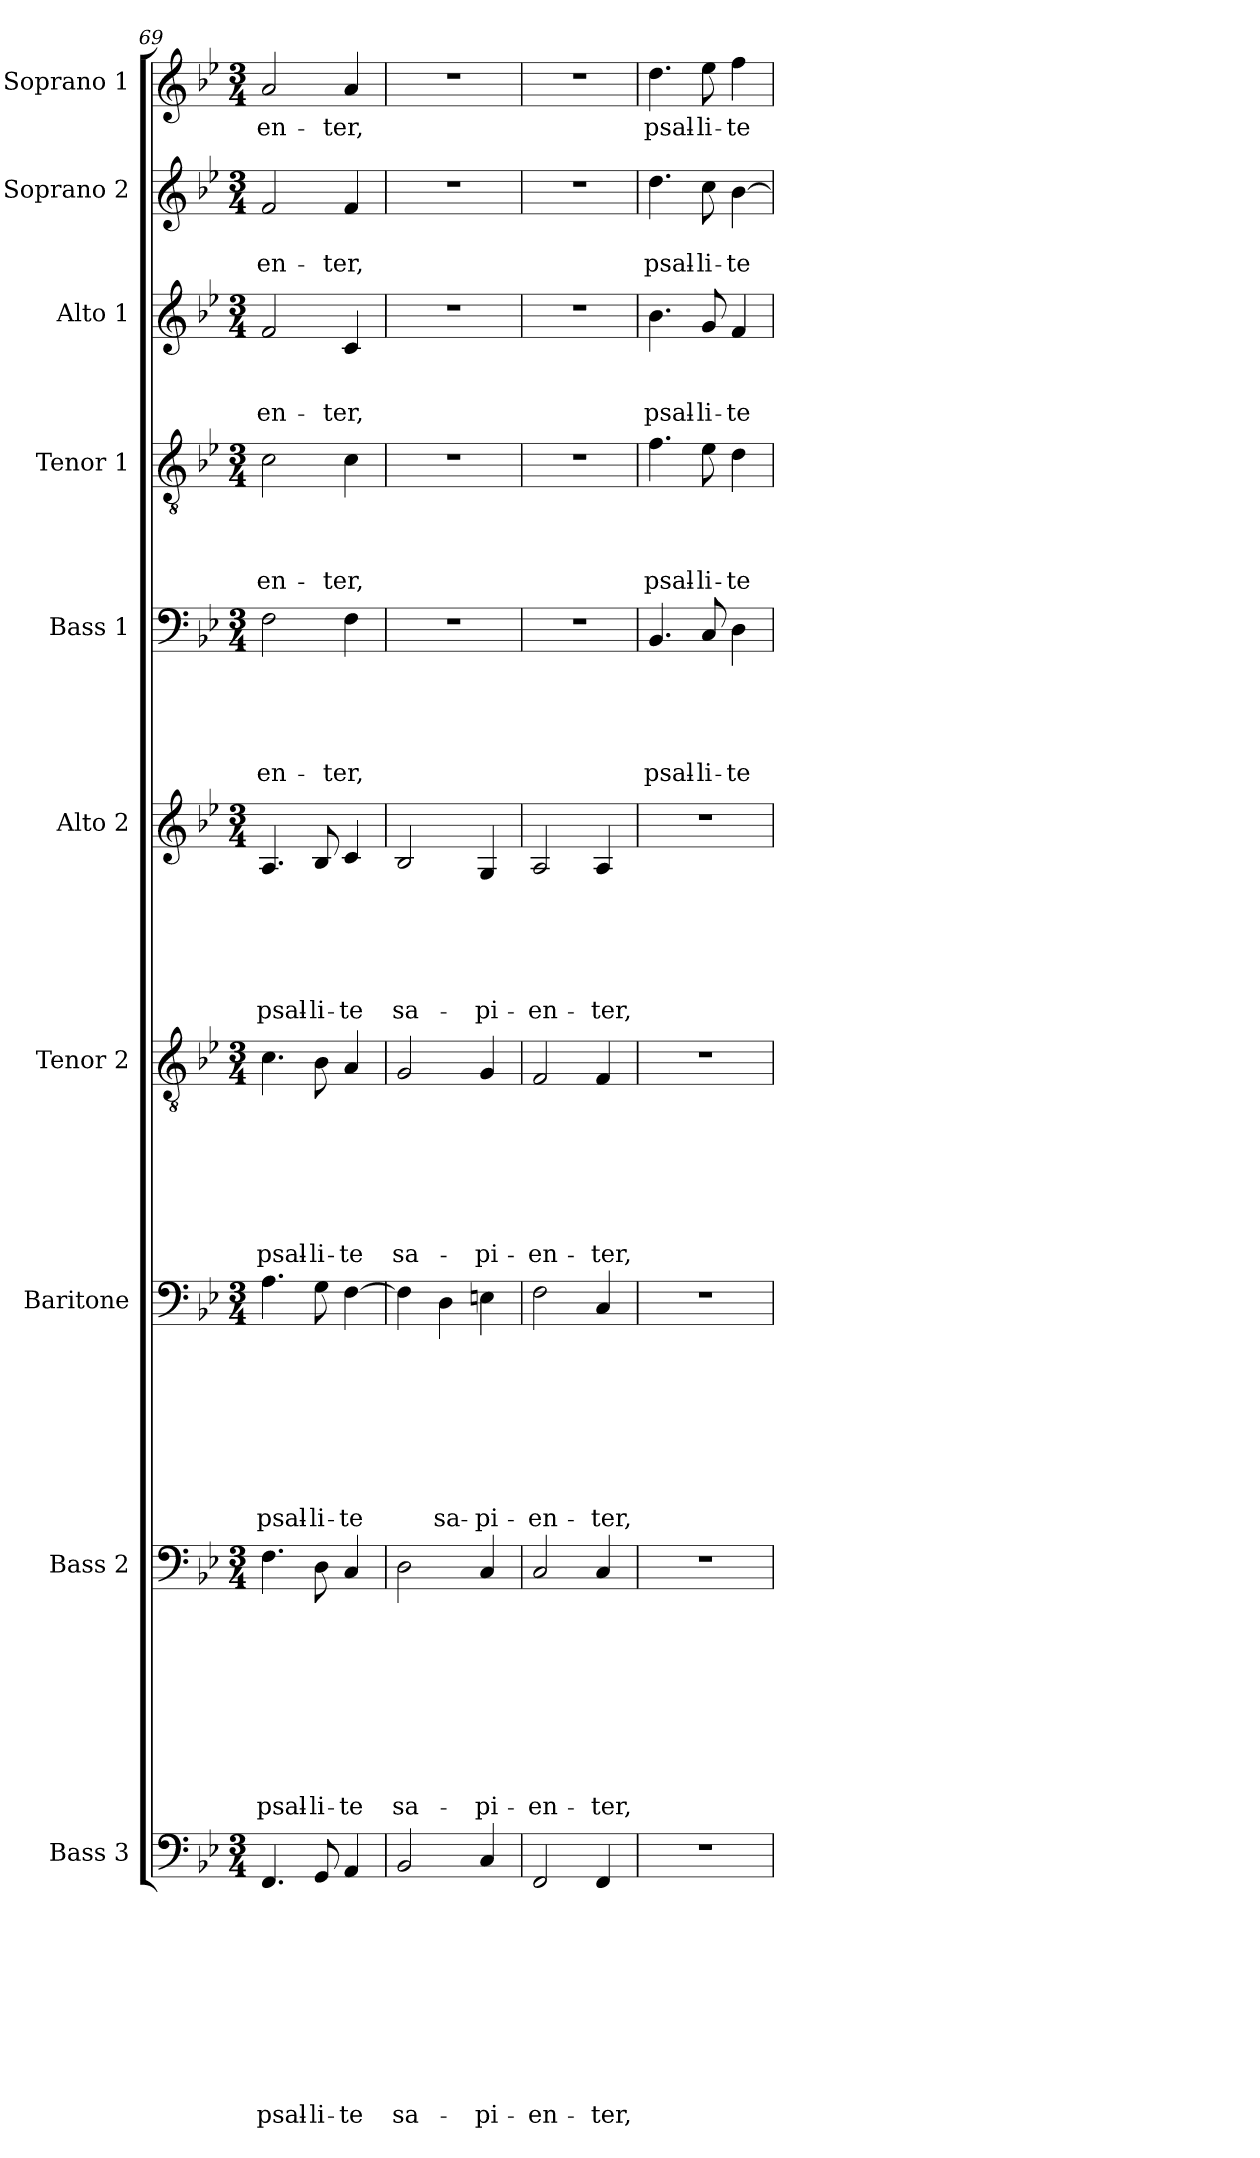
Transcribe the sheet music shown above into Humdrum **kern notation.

**kern	**text	**text	**text	**text	**text	**text	**text	**text	**text	**text	**kern	**text	**text	**text	**text	**text	**text	**text	**text	**text	**kern	**text	**text	**text	**text	**text	**text	**text	**text	**kern	**text	**text	**text	**text	**text	**text	**text	**kern	**text	**text	**text	**text	**text	**text	**kern	**text	**text	**text	**text	**text	**kern	**text	**text	**text	**text	**kern	**text	**text	**text	**kern	**text	**text	**kern	**text
*part10	*part10	*part10	*part10	*part10	*part10	*part10	*part10	*part10	*part10	*part10	*part9	*part9	*part9	*part9	*part9	*part9	*part9	*part9	*part9	*part9	*part8	*part8	*part8	*part8	*part8	*part8	*part8	*part8	*part8	*part7	*part7	*part7	*part7	*part7	*part7	*part7	*part7	*part6	*part6	*part6	*part6	*part6	*part6	*part6	*part5	*part5	*part5	*part5	*part5	*part5	*part4	*part4	*part4	*part4	*part4	*part3	*part3	*part3	*part3	*part2	*part2	*part2	*part1	*part1
*staff10	*staff10	*staff10	*staff10	*staff10	*staff10	*staff10	*staff10	*staff10	*staff10	*staff10	*staff9	*staff9	*staff9	*staff9	*staff9	*staff9	*staff9	*staff9	*staff9	*staff9	*staff8	*staff8	*staff8	*staff8	*staff8	*staff8	*staff8	*staff8	*staff8	*staff7	*staff7	*staff7	*staff7	*staff7	*staff7	*staff7	*staff7	*staff6	*staff6	*staff6	*staff6	*staff6	*staff6	*staff6	*staff5	*staff5	*staff5	*staff5	*staff5	*staff5	*staff4	*staff4	*staff4	*staff4	*staff4	*staff3	*staff3	*staff3	*staff3	*staff2	*staff2	*staff2	*staff1	*staff1
*I"Bass 3	*	*	*	*	*	*	*	*	*	*	*I"Bass 2	*	*	*	*	*	*	*	*	*	*I"Baritone	*	*	*	*	*	*	*	*	*I"Tenor 2	*	*	*	*	*	*	*	*I"Alto 2	*	*	*	*	*	*	*I"Bass 1	*	*	*	*	*	*I"Tenor 1	*	*	*	*	*I"Alto 1	*	*	*	*I"Soprano 2	*	*	*I"Soprano 1	*
*I'B.	*	*	*	*	*	*	*	*	*	*	*I'B.	*	*	*	*	*	*	*	*	*	*I'Bar.	*	*	*	*	*	*	*	*	*I'T.	*	*	*	*	*	*	*	*I'A.	*	*	*	*	*	*	*I'B.	*	*	*	*	*	*I'T.	*	*	*	*	*I'A.	*	*	*	*I'S.	*	*	*I'S.	*
*clefF4	*	*	*	*	*	*	*	*	*	*	*clefF4	*	*	*	*	*	*	*	*	*	*clefF4	*	*	*	*	*	*	*	*	*clefGv2	*	*	*	*	*	*	*	*clefG2	*	*	*	*	*	*	*clefF4	*	*	*	*	*	*clefGv2	*	*	*	*	*clefG2	*	*	*	*clefG2	*	*	*clefG2	*
*k[b-e-]	*	*	*	*	*	*	*	*	*	*	*k[b-e-]	*	*	*	*	*	*	*	*	*	*k[b-e-]	*	*	*	*	*	*	*	*	*k[b-e-]	*	*	*	*	*	*	*	*k[b-e-]	*	*	*	*	*	*	*k[b-e-]	*	*	*	*	*	*k[b-e-]	*	*	*	*	*k[b-e-]	*	*	*	*k[b-e-]	*	*	*k[b-e-]	*
*B-:	*	*	*	*	*	*	*	*	*	*	*B-:	*	*	*	*	*	*	*	*	*	*B-:	*	*	*	*	*	*	*	*	*B-:	*	*	*	*	*	*	*	*B-:	*	*	*	*	*	*	*B-:	*	*	*	*	*	*B-:	*	*	*	*	*B-:	*	*	*	*B-:	*	*	*B-:	*
*M3/4	*	*	*	*	*	*	*	*	*	*	*M3/4	*	*	*	*	*	*	*	*	*	*M3/4	*	*	*	*	*	*	*	*	*M3/4	*	*	*	*	*	*	*	*M3/4	*	*	*	*	*	*	*M3/4	*	*	*	*	*	*M3/4	*	*	*	*	*M3/4	*	*	*	*M3/4	*	*	*M3/4	*
=69	=69	=69	=69	=69	=69	=69	=69	=69	=69	=69	=69	=69	=69	=69	=69	=69	=69	=69	=69	=69	=69	=69	=69	=69	=69	=69	=69	=69	=69	=69	=69	=69	=69	=69	=69	=69	=69	=69	=69	=69	=69	=69	=69	=69	=69	=69	=69	=69	=69	=69	=69	=69	=69	=69	=69	=69	=69	=69	=69	=69	=69	=69	=69	=69
!	!	!	!	!	!	!	!	!	!	!LO:LY:b	!	!	!	!	!	!	!	!	!	!LO:LY:b	!	!	!	!	!	!	!	!	!LO:LY:b	!	!	!	!	!	!	!	!LO:LY:b	!	!	!	!	!	!	!LO:LY:b	!	!	!	!	!	!LO:LY:b	!	!	!	!	!LO:LY:b	!	!	!	!LO:LY:b	!	!	!LO:LY:b	!	!LO:LY:b
4.FF/	.	.	.	.	.	.	.	.	.	psal-	4.F\	.	.	.	.	.	.	.	.	psal-	4.A\	.	.	.	.	.	.	.	psal-	4.c\	.	.	.	.	.	.	psal-	4.A/	.	.	.	.	.	-psal-	2F\	.	.	.	.	-en-	2c\	.	.	.	-en-	2f/	.	.	-en-	2f/	.	-en-	2a/	-en-
!	!	!	!	!	!	!	!	!	!	!LO:LY:b	!	!	!	!	!	!	!	!	!	!LO:LY:b	!	!	!	!	!	!	!	!	!LO:LY:b	!	!	!	!	!	!	!	!LO:LY:b	!	!	!	!	!	!	!LO:LY:b	!	!	!	!	!	!	!	!	!	!	!	!	!	!	!	!	!	!	!	!
8GG/	.	.	.	.	.	.	.	.	.	-li-	8D\	.	.	.	.	.	.	.	.	-li-	8G\	.	.	.	.	.	.	.	-li-	8B-\	.	.	.	.	.	.	-li-	8B-/	.	.	.	.	.	-li-	.	.	.	.	.	.	.	.	.	.	.	.	.	.	.	.	.	.	.	.
!	!	!	!	!	!	!	!	!	!	!LO:LY:b	!	!	!	!	!	!	!	!	!	!LO:LY:b	!	!	!	!	!	!	!	!	!LO:LY:b	!	!	!	!	!	!	!	!LO:LY:b	!	!	!	!	!	!	!LO:LY:b	!	!	!	!	!	!LO:LY:b	!	!	!	!	!LO:LY:b	!	!	!	!LO:LY:b	!	!	!LO:LY:b	!	!LO:LY:b
4AA/	.	.	.	.	.	.	.	.	.	-te	4C/	.	.	.	.	.	.	.	.	-te	[>4F\	.	.	.	.	.	.	.	-te	4A/	.	.	.	.	.	.	-te	4c/	.	.	.	.	.	-te	4F\	.	.	.	.	-ter,	4c\	.	.	.	-ter,	4c/	.	.	-ter,	4f/	.	-ter,	4a/	-ter,
=70	=70	=70	=70	=70	=70	=70	=70	=70	=70	=70	=70	=70	=70	=70	=70	=70	=70	=70	=70	=70	=70	=70	=70	=70	=70	=70	=70	=70	=70	=70	=70	=70	=70	=70	=70	=70	=70	=70	=70	=70	=70	=70	=70	=70	=70	=70	=70	=70	=70	=70	=70	=70	=70	=70	=70	=70	=70	=70	=70	=70	=70	=70	=70	=70
!	!	!	!	!	!	!	!	!	!	!LO:LY:b	!	!	!	!	!	!	!	!	!	!LO:LY:b	!	!	!	!	!	!	!	!	!	!	!	!	!	!	!	!	!LO:LY:b	!	!	!	!	!	!	!LO:LY:b	!	!	!	!	!	!	!	!	!	!	!	!	!	!	!	!	!	!	!	!
2BB-/	.	.	.	.	.	.	.	.	.	sa-	2D\	.	.	.	.	.	.	.	.	sa-	4F\]	.	.	.	.	.	.	.	.	2G/	.	.	.	.	.	.	sa-	2B-/	.	.	.	.	.	sa-	2.r	.	.	.	.	.	2.r	.	.	.	.	2.r	.	.	.	2.r	.	.	2.r	.
!	!	!	!	!	!	!	!	!	!	!	!	!	!	!	!	!	!	!	!	!	!	!	!	!	!	!	!	!	!LO:LY:b	!	!	!	!	!	!	!	!	!	!	!	!	!	!	!	!	!	!	!	!	!	!	!	!	!	!	!	!	!	!	!	!	!	!	!
.	.	.	.	.	.	.	.	.	.	.	.	.	.	.	.	.	.	.	.	.	4D\	.	.	.	.	.	.	.	sa-	.	.	.	.	.	.	.	.	.	.	.	.	.	.	.	.	.	.	.	.	.	.	.	.	.	.	.	.	.	.	.	.	.	.	.
!	!	!	!	!	!	!	!	!	!	!LO:LY:b	!	!	!	!	!	!	!	!	!	!LO:LY:b	!	!	!	!	!	!	!	!	!LO:LY:b	!	!	!	!	!	!	!	!LO:LY:b	!	!	!	!	!	!	!LO:LY:b	!	!	!	!	!	!	!	!	!	!	!	!	!	!	!	!	!	!	!	!
4C/	.	.	.	.	.	.	.	.	.	-pi-	4C/	.	.	.	.	.	.	.	.	-pi-	4En\	.	.	.	.	.	.	.	-pi-	4G/	.	.	.	.	.	.	-pi-	4G/	.	.	.	.	.	-pi-	.	.	.	.	.	.	.	.	.	.	.	.	.	.	.	.	.	.	.	.
!!LO:PB:g=z
=71	=71	=71	=71	=71	=71	=71	=71	=71	=71	=71	=71	=71	=71	=71	=71	=71	=71	=71	=71	=71	=71	=71	=71	=71	=71	=71	=71	=71	=71	=71	=71	=71	=71	=71	=71	=71	=71	=71	=71	=71	=71	=71	=71	=71	=71	=71	=71	=71	=71	=71	=71	=71	=71	=71	=71	=71	=71	=71	=71	=71	=71	=71	=71	=71
!	!	!	!	!	!	!	!	!	!	!LO:LY:b	!	!	!	!	!	!	!	!	!	!LO:LY:b	!	!	!	!	!	!	!	!	!LO:LY:b	!	!	!	!	!	!	!	!LO:LY:b	!	!	!	!	!	!	!LO:LY:b	!	!	!	!	!	!	!	!	!	!	!	!	!	!	!	!	!	!	!	!
2FF/	.	.	.	.	.	.	.	.	.	-en-	2C/	.	.	.	.	.	.	.	.	-en-	2F\	.	.	.	.	.	.	.	-en-	2F/	.	.	.	.	.	.	-en-	2A/	.	.	.	.	.	-en-	2.r	.	.	.	.	.	2.r	.	.	.	.	2.r	.	.	.	2.r	.	.	2.r	.
!	!	!	!	!	!	!	!	!	!	!LO:LY:b	!	!	!	!	!	!	!	!	!	!LO:LY:b	!	!	!	!	!	!	!	!	!LO:LY:b	!	!	!	!	!	!	!	!LO:LY:b	!	!	!	!	!	!	!LO:LY:b	!	!	!	!	!	!	!	!	!	!	!	!	!	!	!	!	!	!	!	!
4FF/	.	.	.	.	.	.	.	.	.	-ter,	4C/	.	.	.	.	.	.	.	.	-ter,	4C/	.	.	.	.	.	.	.	-ter,	4F/	.	.	.	.	.	.	-ter,	4A/	.	.	.	.	.	-ter,	.	.	.	.	.	.	.	.	.	.	.	.	.	.	.	.	.	.	.	.
=72	=72	=72	=72	=72	=72	=72	=72	=72	=72	=72	=72	=72	=72	=72	=72	=72	=72	=72	=72	=72	=72	=72	=72	=72	=72	=72	=72	=72	=72	=72	=72	=72	=72	=72	=72	=72	=72	=72	=72	=72	=72	=72	=72	=72	=72	=72	=72	=72	=72	=72	=72	=72	=72	=72	=72	=72	=72	=72	=72	=72	=72	=72	=72	=72
!	!	!	!	!	!	!	!	!	!	!	!	!	!	!	!	!	!	!	!	!	!	!	!	!	!	!	!	!	!	!	!	!	!	!	!	!	!	!	!	!	!	!	!	!	!	!	!	!	!	!LO:LY:b	!	!	!	!	!LO:LY:b	!	!	!	!LO:LY:b	!	!	!LO:LY:b	!	!LO:LY:b
2.r	.	.	.	.	.	.	.	.	.	.	2.r	.	.	.	.	.	.	.	.	.	2.r	.	.	.	.	.	.	.	.	2.r	.	.	.	.	.	.	.	2.r	.	.	.	.	.	.	4.BB-/	.	.	.	.	psal-	4.f\	.	.	.	psal-	4.b-\	.	.	psal-	4.dd\	.	psal-	4.dd\	psal-
!	!	!	!	!	!	!	!	!	!	!	!	!	!	!	!	!	!	!	!	!	!	!	!	!	!	!	!	!	!	!	!	!	!	!	!	!	!	!	!	!	!	!	!	!	!	!	!	!	!	!LO:LY:b	!	!	!	!	!LO:LY:b	!	!	!	!LO:LY:b	!	!	!LO:LY:b	!	!LO:LY:b
.	.	.	.	.	.	.	.	.	.	.	.	.	.	.	.	.	.	.	.	.	.	.	.	.	.	.	.	.	.	.	.	.	.	.	.	.	.	.	.	.	.	.	.	.	8C/	.	.	.	.	-li-	8e-\	.	.	.	-li-	8g/	.	.	-li-	8cc\	.	-li-	8ee-\	-li-
!	!	!	!	!	!	!	!	!	!	!	!	!	!	!	!	!	!	!	!	!	!	!	!	!	!	!	!	!	!	!	!	!	!	!	!	!	!	!	!	!	!	!	!	!	!	!	!	!	!	!LO:LY:b	!	!	!	!	!LO:LY:b	!	!	!	!LO:LY:b	!	!	!LO:LY:b	!	!LO:LY:b
.	.	.	.	.	.	.	.	.	.	.	.	.	.	.	.	.	.	.	.	.	.	.	.	.	.	.	.	.	.	.	.	.	.	.	.	.	.	.	.	.	.	.	.	.	4D\	.	.	.	.	-te	4d\	.	.	.	-te	4f/	.	.	-te	[>4b-\	.	-te	4ff\	-te
=	=	=	=	=	=	=	=	=	=	=	=	=	=	=	=	=	=	=	=	=	=	=	=	=	=	=	=	=	=	=	=	=	=	=	=	=	=	=	=	=	=	=	=	=	=	=	=	=	=	=	=	=	=	=	=	=	=	=	=	=	=	=	=	=
*-	*-	*-	*-	*-	*-	*-	*-	*-	*-	*-	*-	*-	*-	*-	*-	*-	*-	*-	*-	*-	*-	*-	*-	*-	*-	*-	*-	*-	*-	*-	*-	*-	*-	*-	*-	*-	*-	*-	*-	*-	*-	*-	*-	*-	*-	*-	*-	*-	*-	*-	*-	*-	*-	*-	*-	*-	*-	*-	*-	*-	*-	*-	*-	*-
